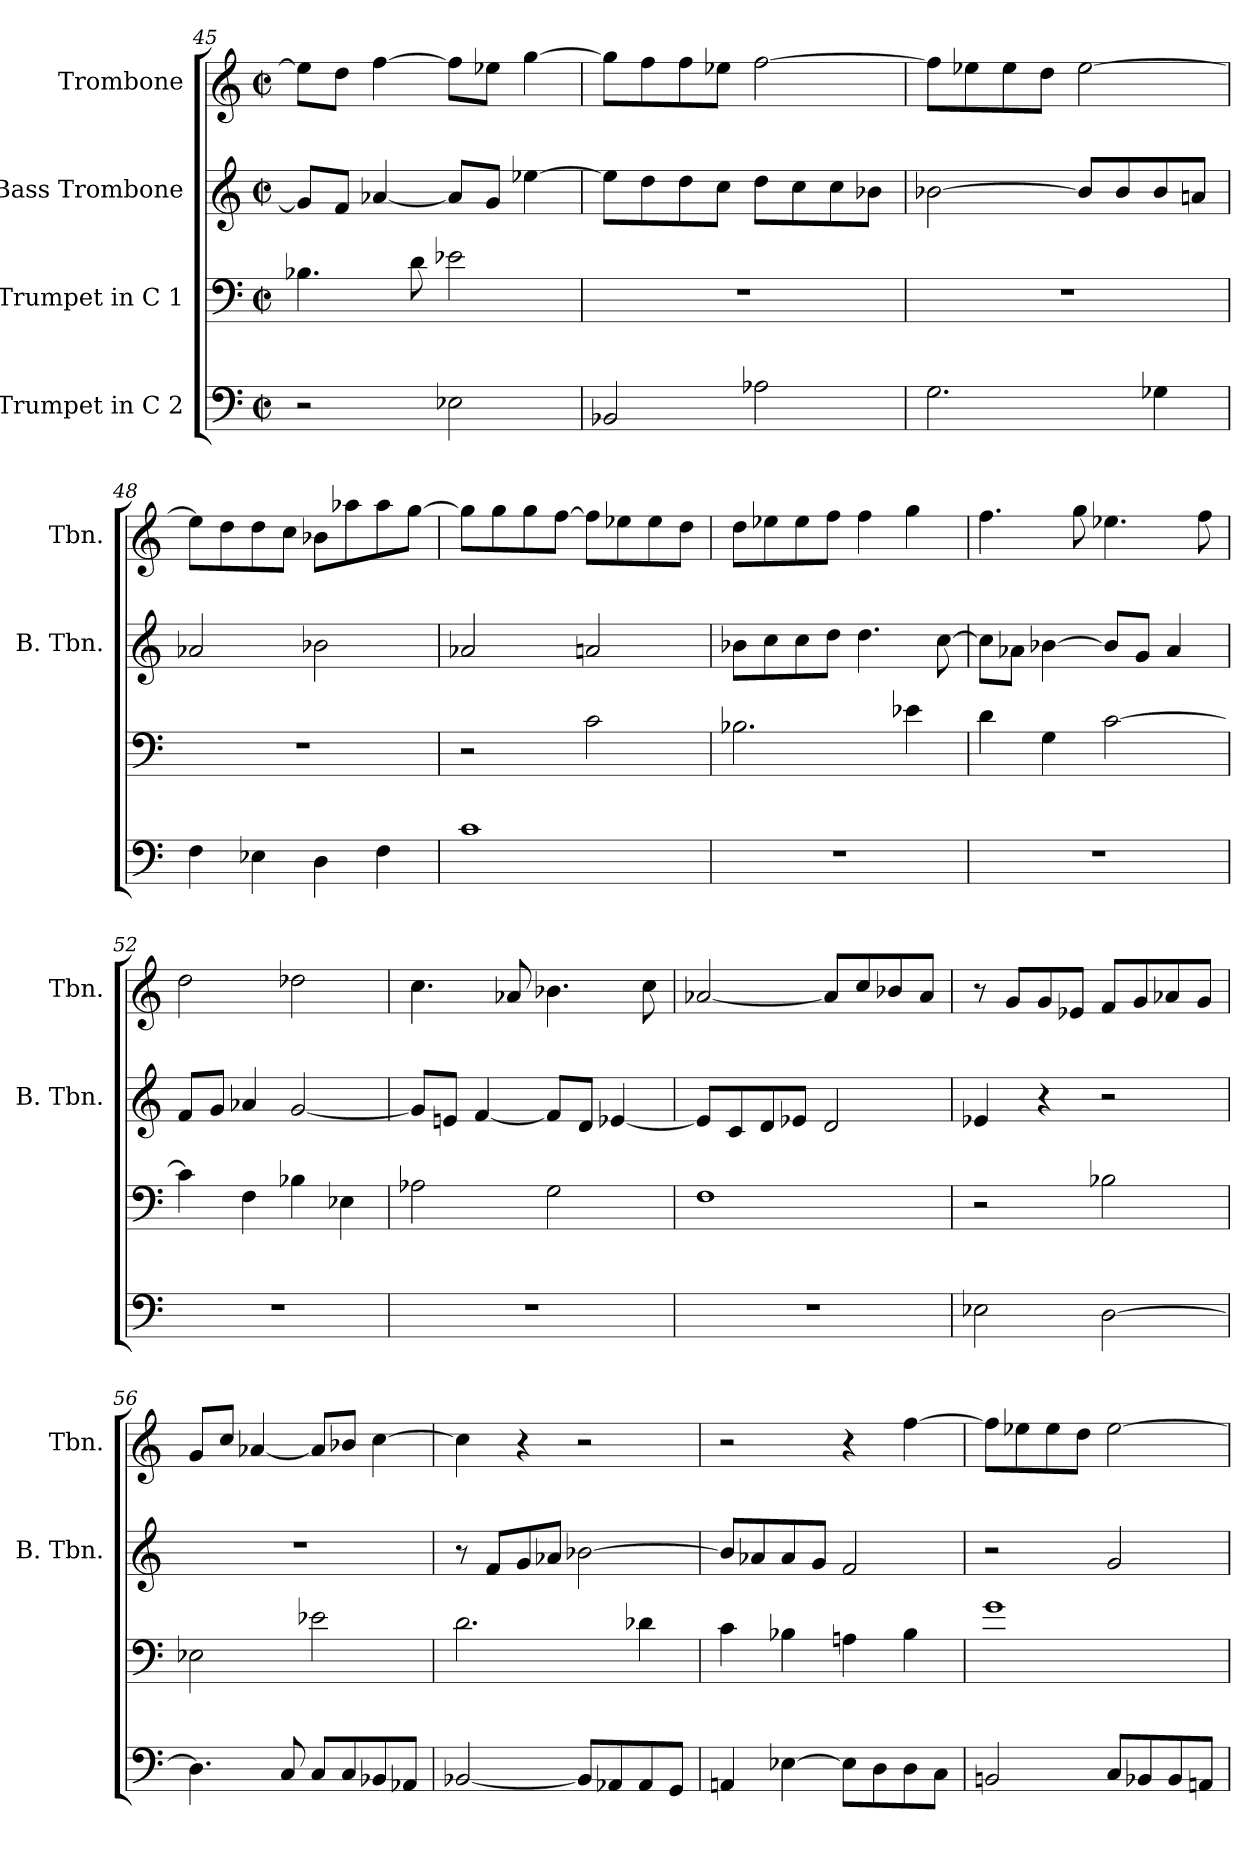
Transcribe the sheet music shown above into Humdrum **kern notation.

**kern	**kern	**kern	**kern
*part4	*part3	*part2	*part1
*staff4	*staff3	*staff2	*staff1
*I"Trumpet in C 2	*I"Trumpet in C 1	*I"Bass Trombone	*I"Trombone
*	*	*I'B. Tbn.	*I'Tbn.
!!LO:PB:g=z
*clefF4	*clefF4	*clefG2	*clefG2
*M2/2	*M2/2	*M2/2	*M2/2
*met(c|)	*met(c|)	*met(c|)	*met(c|)
=45	=45	=45	=45
2r	4.B-\	8g/L]	8ee-\L]
.	.	8f/J	8dd\J
.	.	[4a-/	[4ff\
.	8d\	.	.
2E-\	2e-\	8a-/L]	8ff\L]
.	.	8g/J	8ee-\J
.	.	[4ee-\	[4gg\
=46	=46	=46	=46
2BB-/	1r	8ee-\L]	8gg\L]
.	.	8dd\	8ff\
.	.	8dd\	8ff\
.	.	8cc\J	8ee-\J
2A-\	.	8dd\L	[2ff\
.	.	8cc\	.
.	.	8cc\	.
.	.	8b-\J	.
=47	=47	=47	=47
2.G\	1r	[2b-\	8ff\L]
.	.	.	8ee-\
.	.	.	8ee-\
.	.	.	8dd\J
.	.	8b-/L]	[2ee-\
.	.	8b-/	.
4G-\	.	8b-/	.
.	.	8an/J	.
=48	=48	=48	=48
4F\	1r	2a-/	8ee-\L]
.	.	.	8dd\
4E-\	.	.	8dd\
.	.	.	8cc\J
4D\	.	2b-\	8b-\L
.	.	.	8aa-\
4F\	.	.	8aa-\
.	.	.	[8gg\J
!!LO:LB:g=z
=49	=49	=49	=49
1c	2r	2a-/	8gg\L]
.	.	.	8gg\
.	.	.	8gg\
.	.	.	[8ff\J
.	2c\	2an/	8ff\L]
.	.	.	8ee-\
.	.	.	8ee-\
.	.	.	8dd\J
=50	=50	=50	=50
1r	2.B-\	8b-\L	8dd\L
.	.	8cc\	8ee-\
.	.	8cc\	8ee-\
.	.	8dd\J	8ff\J
.	.	4.dd\	4ff\
.	4e-\	.	4gg\
.	.	[8cc\	.
=51	=51	=51	=51
1r	4d\	8cc\L]	4.ff\
.	.	8a-\J	.
.	4G\	[4b-\	.
.	.	.	8gg\
.	[2c\	8b-/L]	4.ee-\
.	.	8g/J	.
.	.	4a-/	.
.	.	.	8ff\
=52	=52	=52	=52
1r	4c\]	8f/L	2dd\
.	.	8g/J	.
.	4F\	4a-/	.
.	4B-\	[2g/	2dd-\
.	4E-\	.	.
!!LO:LB:g=z
=53	=53	=53	=53
1r	2A-\	8g/L]	4.cc\
.	.	8en/J	.
.	.	[4f/	.
.	.	.	8a-/
.	2G\	8f/L]	4.b-\
.	.	8d/J	.
.	.	[4e-/	.
.	.	.	8cc\
=54	=54	=54	=54
1r	1F	8e-/L]	[2a-/
.	.	8c/	.
.	.	8d/	.
.	.	8e-/J	.
.	.	2d/	8a-/L]
.	.	.	8cc/
.	.	.	8b-/
.	.	.	8a-/J
=55	=55	=55	=55
2E-\	2r	4e-/	8r
.	.	.	8g/L
.	.	4r	8g/
.	.	.	8e-/J
[2D\	2B-\	2r	8f/L
.	.	.	8g/
.	.	.	8a-/
.	.	.	8g/J
=56	=56	=56	=56
4.D\]	2E-\	1r	8g/L
.	.	.	8cc/J
.	.	.	[4a-/
8C/	.	.	.
8C/L	2e-\	.	8a-/L]
8C/	.	.	8b-/J
8BB-/	.	.	[4cc\
8AA-/J	.	.	.
!!LO:PB:g=z
=57	=57	=57	=57
[2BB-/	2.d\	8r	4cc\]
.	.	8f/L	.
.	.	8g/	4r
.	.	8a-/J	.
8BB-/L]	.	[2b-\	2r
8AA-/	.	.	.
8AA-/	4d-\	.	.
8GG/J	.	.	.
=58	=58	=58	=58
4AAn/	4c\	8b-/L]	2r
.	.	8a-/	.
[4E-\	4B-\	8a-/	.
.	.	8g/J	.
8E-\L]	4An\	2f/	4r
8D\	.	.	.
8D\	4B-\	.	[4ff\
8C\J	.	.	.
=59	=59	=59	=59
2BBn/	1g	2r	8ff\L]
.	.	.	8ee-\
.	.	.	8ee-\
.	.	.	8dd\J
8C/L	.	2g/	[2ee-\
8BB-/	.	.	.
8BB-/	.	.	.
8AAn/J	.	.	.
=	=	=	=
*-	*-	*-	*-
